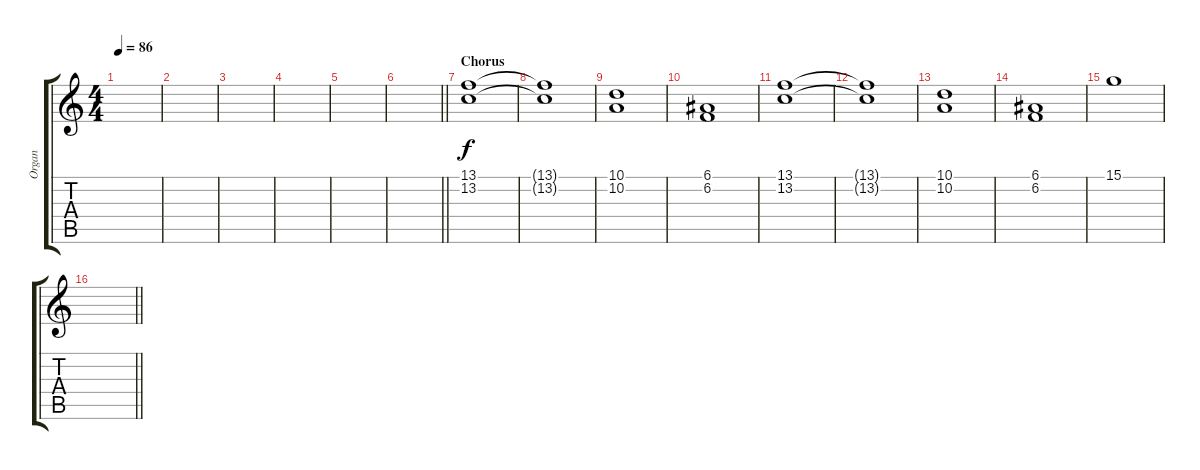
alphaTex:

\track ("Organ" "Organ") {instrument rockorgan}
\staff {score tabs}
\tuning (E4 B3 G3 D3 A2 E2) {hide}
\ts (4 4)
\tempo 86
\clef g2
\ks c
|
|
|
|
|
\barLineRight lightlight
|
\section ("" "Chorus")
(13.1 13.2).1 |
(13.1{t} 13.2{t}).1 |
(10.1 10.2).1 |
(6.1 6.2).1 |
(13.1 13.2).1 |
(13.1{t} 13.2{t}).1 |
(10.1 10.2).1 |
(6.1 6.2).1 |
15.1.1 |
\barLineRight lightlight
